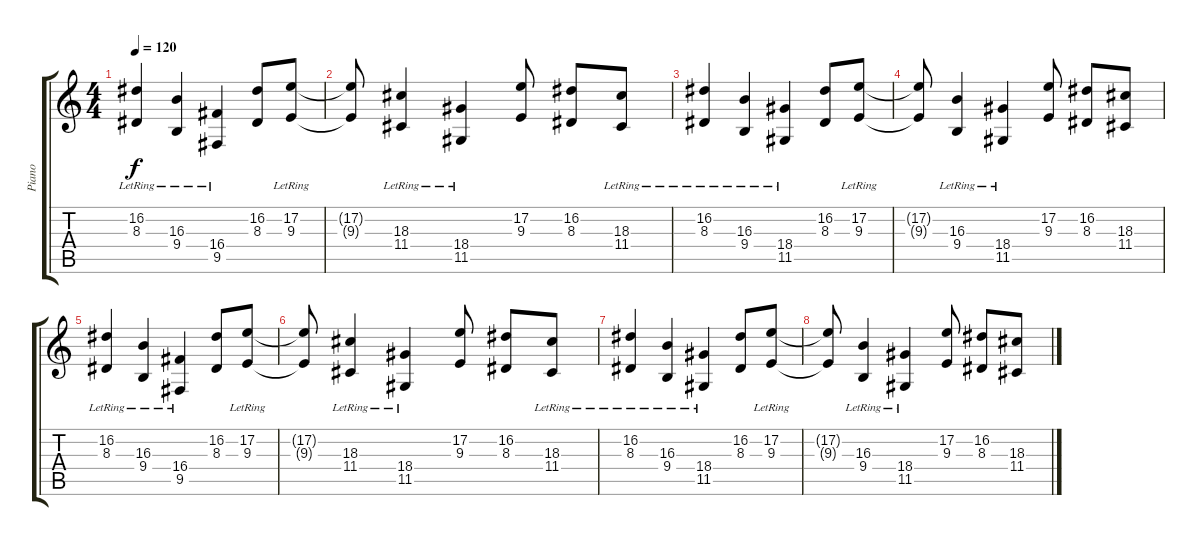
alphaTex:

\track ("Piano" "Piano") {instrument electricgrandpiano}
\staff {score tabs}
\tuning (E4 B3 G3 D3 A2 E2) {hide}
\ts (4 4)
\tempo 120
\clef g2
\ks c
(16.2{lr} 8.3{lr}).4{dy f} (16.3{lr} 9.4{lr}).4 (16.4{lr} 9.5{lr}).4 (16.2 8.3).8 (17.2{lr} 9.3{lr}).8 |
(17.2{t} 9.3{t}).8 (18.3{lr} 11.4{lr}).4 (18.4{lr} 11.5{lr}).4 (17.2 9.3).8 (16.2 8.3).8 (18.3 11.4{lr}).8 |
(16.2{lr} 8.3{lr}).4 (16.3{lr} 9.4{lr}).4 (18.4{lr} 11.5{lr}).4 (16.2 8.3).8 (17.2{lr} 9.3{lr}).8 |
(17.2{t} 9.3{t}).8 (16.3{lr} 9.4{lr}).4 (18.4{lr} 11.5{lr}).4 (17.2 9.3).8 (16.2 8.3).8 (18.3 11.4).8 |
(16.2{lr} 8.3{lr}).4 (16.3{lr} 9.4{lr}).4 (16.4{lr} 9.5{lr}).4 (16.2 8.3).8 (17.2{lr} 9.3{lr}).8 |
(17.2{t} 9.3{t}).8 (18.3{lr} 11.4{lr}).4 (18.4{lr} 11.5{lr}).4 (17.2 9.3).8 (16.2 8.3).8 (18.3 11.4{lr}).8 |
(16.2{lr} 8.3{lr}).4 (16.3{lr} 9.4{lr}).4 (18.4{lr} 11.5{lr}).4 (16.2 8.3).8 (17.2{lr} 9.3{lr}).8 |
(17.2{t} 9.3{t}).8 (16.3{lr} 9.4{lr}).4 (18.4{lr} 11.5{lr}).4 (17.2 9.3).8 (16.2 8.3).8 (18.3 11.4).8
